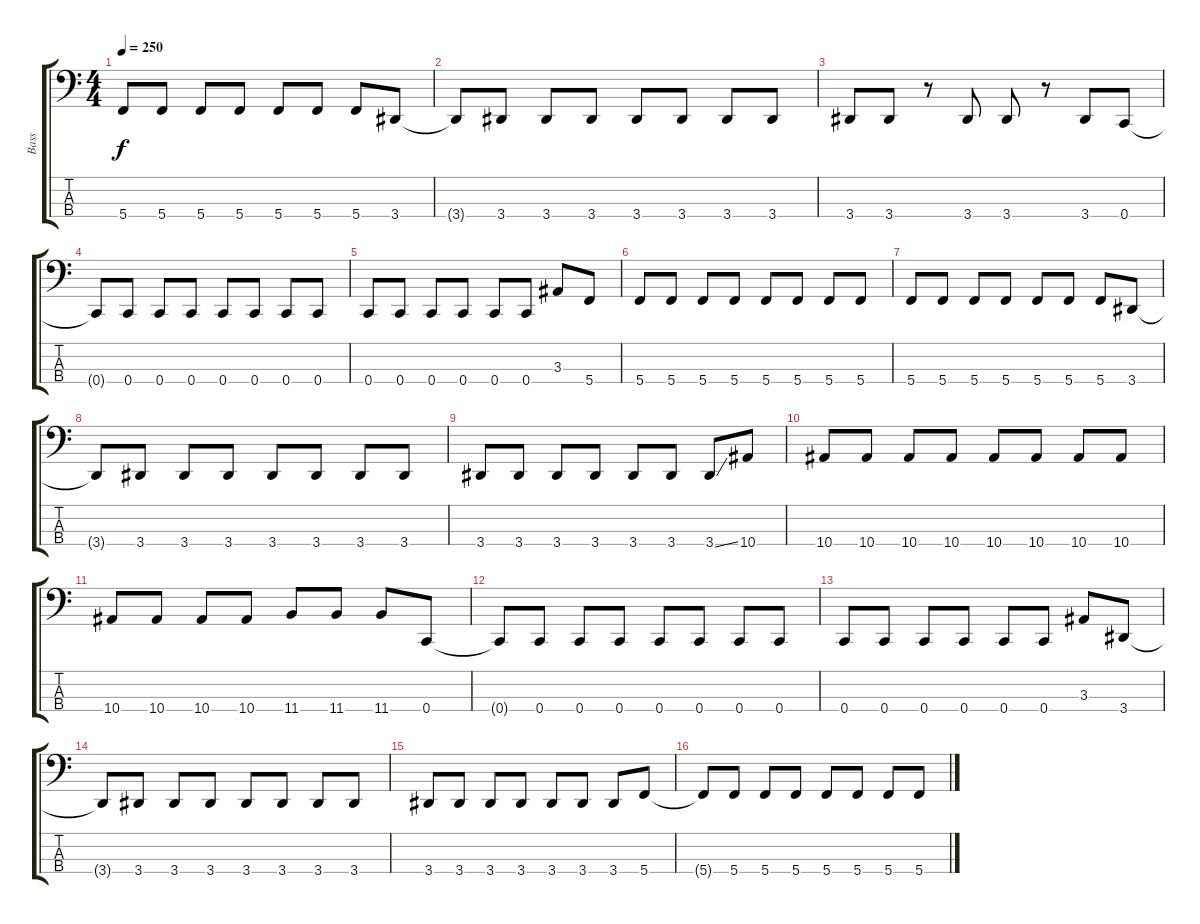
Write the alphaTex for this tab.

\track ("Bass" "Bass") {instrument electricbassfinger}
\staff {score tabs}
\tuning (F2 C2 G1 C1) {hide}
\ts (4 4)
\tempo 250
\clef f4
\ks c
5.4.8{dy f} 5.4.8 5.4.8 5.4.8 5.4.8 5.4.8 5.4.8 3.4.8 |
3.4{t}.8 3.4.8 3.4.8 3.4.8 3.4.8 3.4.8 3.4.8 3.4.8 |
3.4.8 3.4.8 r.8 3.4.8 3.4.8 r.8 3.4.8 0.4.8 |
0.4{t}.8 0.4.8 0.4.8 0.4.8 0.4.8 0.4.8 0.4.8 0.4.8 |
0.4.8 0.4.8 0.4.8 0.4.8 0.4.8 0.4.8 3.3.8 5.4.8 |
5.4.8 5.4.8 5.4.8 5.4.8 5.4.8 5.4.8 5.4.8 5.4.8 |
5.4.8 5.4.8 5.4.8 5.4.8 5.4.8 5.4.8 5.4.8 3.4.8 |
3.4{t}.8 3.4.8 3.4.8 3.4.8 3.4.8 3.4.8 3.4.8 3.4.8 |
3.4.8 3.4.8 3.4.8 3.4.8 3.4.8 3.4.8 3.4{ss}.8 10.4.8 |
10.4.8 10.4.8 10.4.8 10.4.8 10.4.8 10.4.8 10.4.8 10.4.8 |
10.4.8 10.4.8 10.4.8 10.4.8 11.4.8 11.4.8 11.4.8 0.4.8 |
0.4{t}.8 0.4.8 0.4.8 0.4.8 0.4.8 0.4.8 0.4.8 0.4.8 |
0.4.8 0.4.8 0.4.8 0.4.8 0.4.8 0.4.8 3.3.8 3.4.8 |
3.4{t}.8 3.4.8 3.4.8 3.4.8 3.4.8 3.4.8 3.4.8 3.4.8 |
3.4.8 3.4.8 3.4.8 3.4.8 3.4.8 3.4.8 3.4.8 5.4.8 |
5.4{t}.8 5.4.8 5.4.8 5.4.8 5.4.8 5.4.8 5.4.8 5.4.8
